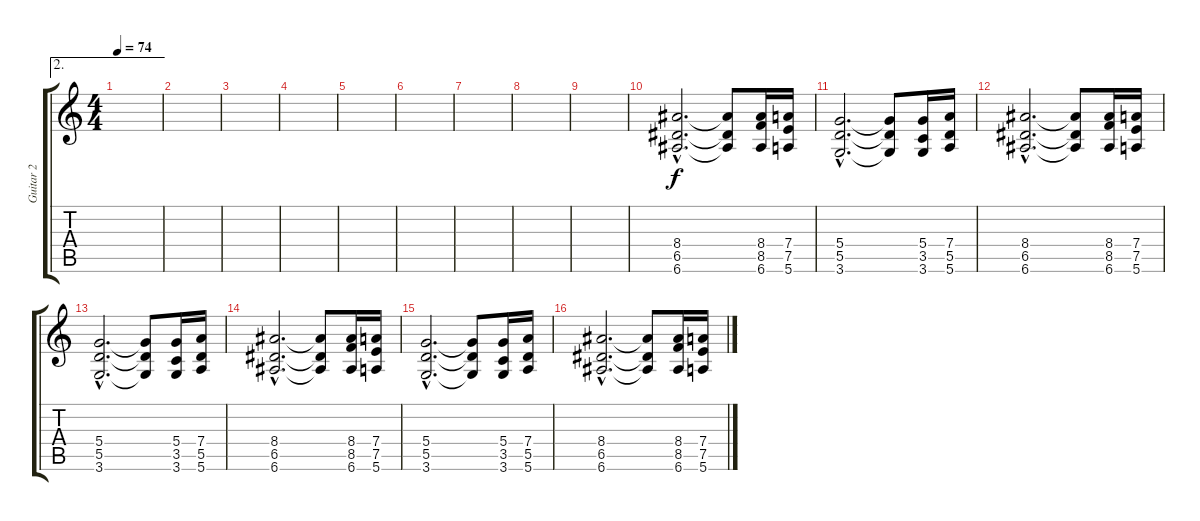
\track ("Guitar 2" "Guitar 2") {instrument distortionguitar}
\staff {score tabs}
\tuning (E4 B3 G3 D3 A2 E2) {hide}
\ae 2
\ts (4 4)
\tempo 74
\clef g2
\ks c
|
|
|
|
|
|
|
|
|
(8.4{hac} 6.5{hac} 6.6{hac}).2{d} (8.4{t} 6.5{t} 6.6{t}).8 (8.4 8.5 6.6).16 (7.4 7.5 5.6).16 |
(5.4{hac} 5.5{hac} 3.6{hac}).2{d} (5.4{t} 5.5{t} 3.6{t}).8 (5.4 3.5 3.6).16 (7.4 5.5 5.6).16 |
(8.4{hac} 6.5{hac} 6.6{hac}).2{d} (8.4{t} 6.5{t} 6.6{t}).8 (8.4 8.5 6.6).16 (7.4 7.5 5.6).16 |
(5.4{hac} 5.5{hac} 3.6{hac}).2{d} (5.4{t} 5.5{t} 3.6{t}).8 (5.4 3.5 3.6).16 (7.4 5.5 5.6).16 |
(8.4{hac} 6.5{hac} 6.6{hac}).2{d} (8.4{t} 6.5{t} 6.6{t}).8 (8.4 8.5 6.6).16 (7.4 7.5 5.6).16 |
(5.4{hac} 5.5{hac} 3.6{hac}).2{d} (5.4{t} 5.5{t} 3.6{t}).8 (5.4 3.5 3.6).16 (7.4 5.5 5.6).16 |
(8.4{hac} 6.5{hac} 6.6{hac}).2{d} (8.4{t} 6.5{t} 6.6{t}).8 (8.4 8.5 6.6).16 (7.4 7.5 5.6).16
